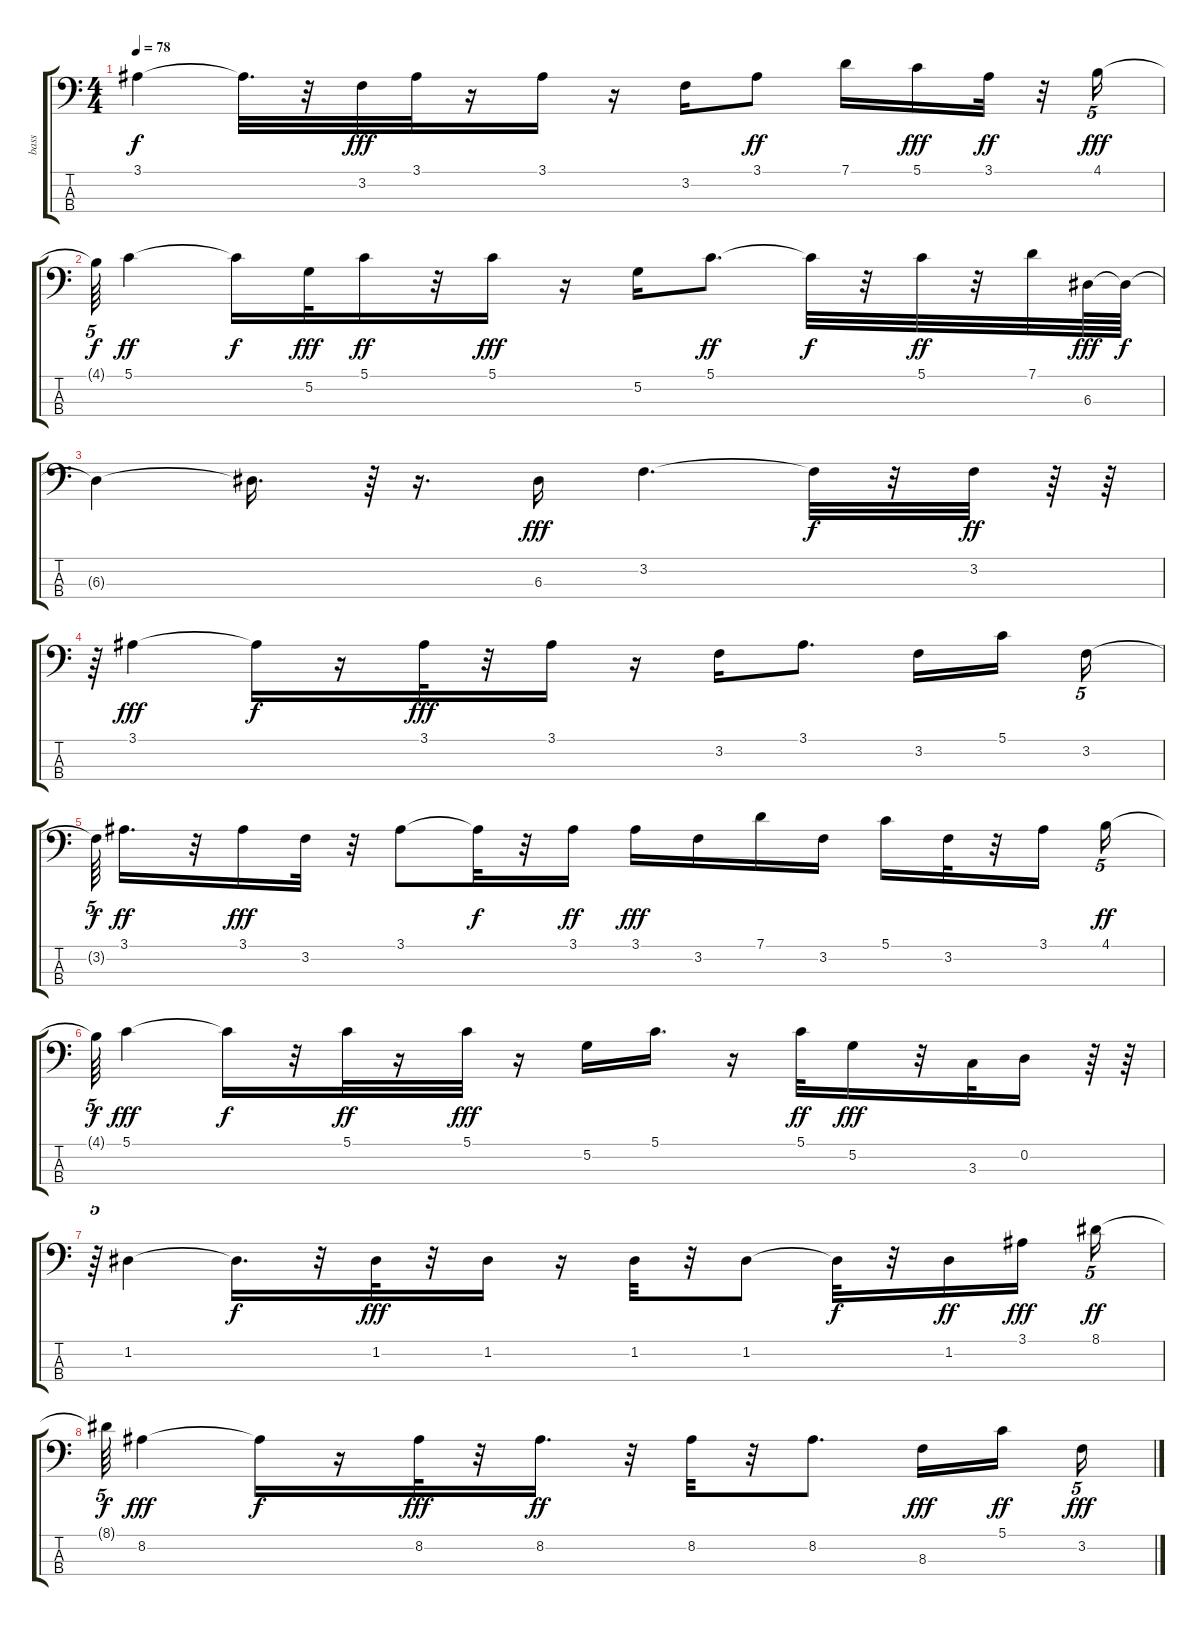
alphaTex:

\track ("bass" "bass") {instrument electricbassfinger}
\staff {score tabs}
\tuning (G2 D2 A1 E1) {hide}
\ts (4 4)
\tempo 78
\clef f4
\ks c
3.1{t}.4{dy f} 3.1{t}.32{d} r.32 3.2.32{dy fff} 3.1.32 r.16 3.1.16 r.16 3.2.16 3.1.8{dy ff} 7.1.16 5.1.16{dy fff} 3.1.32{dy ff} r.32 4.1.16{tu (5 4) dy fff} |
4.1{t}.64{tu (5 4) dy f} 5.1.4{dy ff} 5.1{t}.16{dy f} 5.2.32{dy fff} 5.1.16{dy ff} r.32 5.1.16{dy fff} r.16 5.2.16 5.1.8{d dy ff} 5.1{t}.32{dy f} r.32 5.1.32{dy ff} r.32 7.1.32 6.3.64{dy fff} 6.3{t}.64{dy f} |
6.3{t}.4 6.3{t}.16{d} r.64{tu (5 4)} r.16{d} 6.3.16{dy fff} 3.2.4{d} 3.2{t}.32{dy f} r.32 3.2.32{dy ff} r.64 r.64 |
r.64{tu (5 4)} 3.1.4{dy fff} 3.1{t}.16{dy f} r.16 3.1.32{dy fff} r.32 3.1.16 r.16 3.2.16 3.1.8{d} 3.2.16 5.1.16 3.2.16{tu (5 4)} |
3.2{t}.64{tu (5 4) dy f} 3.1.16{d dy ff} r.32 3.1.16{dy fff} 3.2.32 r.32 3.1.8 3.1{t}.32{dy f} r.32 3.1.16{dy ff} 3.1.16{dy fff} 3.2.16 7.1.16 3.2.16 5.1.16 3.2.32 r.32 3.1.16 4.1.16{tu (5 4) dy ff} |
4.1{t}.64{tu (5 4) dy f} 5.1.4{dy fff} 5.1{t}.16{dy f} r.32 5.1.32{dy ff} r.16 5.1.32{dy fff} r.16 5.2.16 5.1.16{d} r.16 5.1.32{dy ff} 5.2.16{dy fff} r.32 3.3.32 0.2.16 r.64 r.64 |
r.64{tu (5 4)} 1.2.4 1.2{t}.16{d dy f} r.32 1.2.32{dy fff} r.32 1.2.16 r.16 1.2.32 r.32 1.2.8 1.2{t}.32{dy f} r.32 1.2.16{dy ff} 3.1.16{dy fff} 8.1.16{tu (5 4) dy ff} |
8.1{t}.64{tu (5 4) dy f} 8.2.4{dy fff} 8.2{t}.16{dy f} r.16 8.2.32{dy fff} r.32 8.2.16{d dy ff} r.32 8.2.32 r.32 8.2.8{d} 8.3.16{dy fff} 5.1.16{dy ff} 3.2.16{tu (5 4) dy fff}
